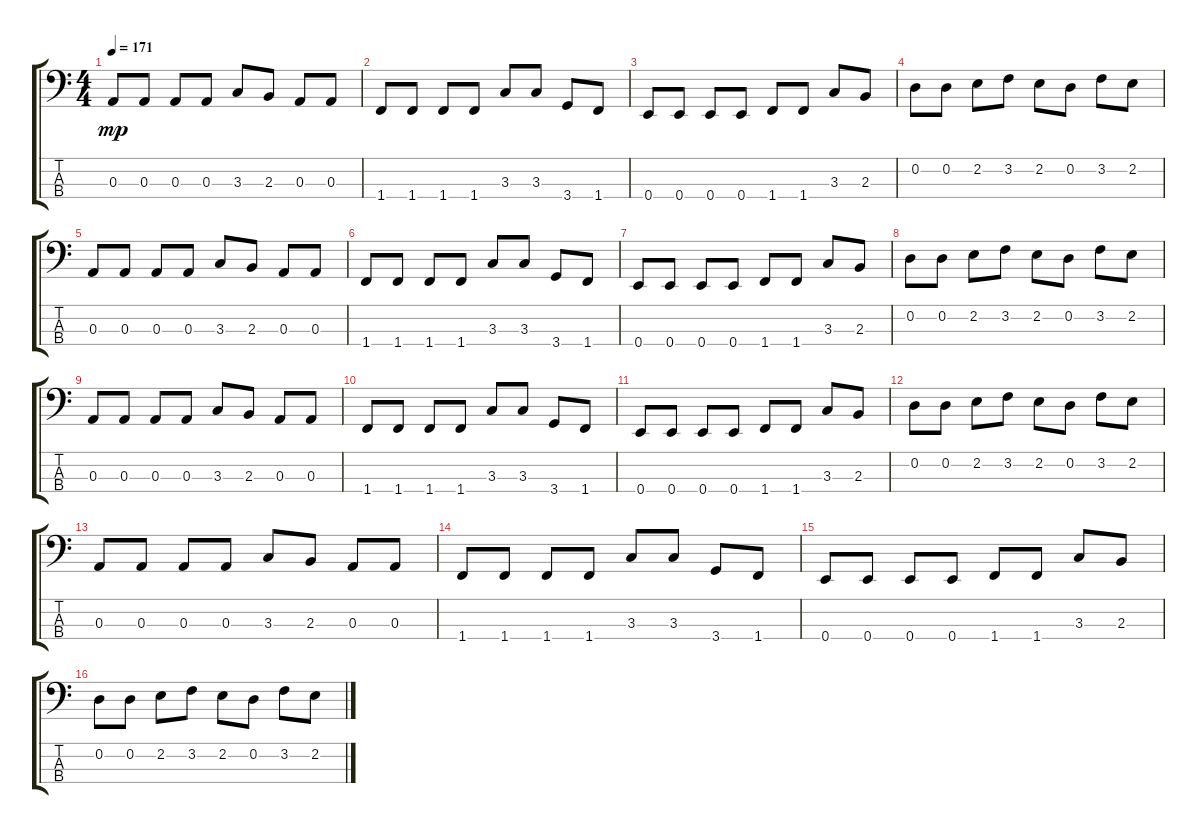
\track "" {instrument electricbasspick}
\staff {score tabs}
\tuning (G2 D2 A1 E1) {hide}
\ts (4 4)
\tempo 171
\clef f4
\ks c
0.3.8{dy mp} 0.3.8 0.3.8 0.3.8 3.3.8 2.3.8 0.3.8 0.3.8 |
1.4.8 1.4.8 1.4.8 1.4.8 3.3.8 3.3.8 3.4.8 1.4.8 |
0.4.8 0.4.8 0.4.8 0.4.8 1.4.8 1.4.8 3.3.8 2.3.8 |
0.2.8 0.2.8 2.2.8 3.2.8 2.2.8 0.2.8 3.2.8 2.2.8 |
0.3.8 0.3.8 0.3.8 0.3.8 3.3.8 2.3.8 0.3.8 0.3.8 |
1.4.8 1.4.8 1.4.8 1.4.8 3.3.8 3.3.8 3.4.8 1.4.8 |
0.4.8 0.4.8 0.4.8 0.4.8 1.4.8 1.4.8 3.3.8 2.3.8 |
0.2.8 0.2.8 2.2.8 3.2.8 2.2.8 0.2.8 3.2.8 2.2.8 |
0.3.8 0.3.8 0.3.8 0.3.8 3.3.8 2.3.8 0.3.8 0.3.8 |
1.4.8 1.4.8 1.4.8 1.4.8 3.3.8 3.3.8 3.4.8 1.4.8 |
0.4.8 0.4.8 0.4.8 0.4.8 1.4.8 1.4.8 3.3.8 2.3.8 |
0.2.8 0.2.8 2.2.8 3.2.8 2.2.8 0.2.8 3.2.8 2.2.8 |
0.3.8 0.3.8 0.3.8 0.3.8 3.3.8 2.3.8 0.3.8 0.3.8 |
1.4.8 1.4.8 1.4.8 1.4.8 3.3.8 3.3.8 3.4.8 1.4.8 |
0.4.8 0.4.8 0.4.8 0.4.8 1.4.8 1.4.8 3.3.8 2.3.8 |
0.2.8 0.2.8 2.2.8 3.2.8 2.2.8 0.2.8 3.2.8 2.2.8
